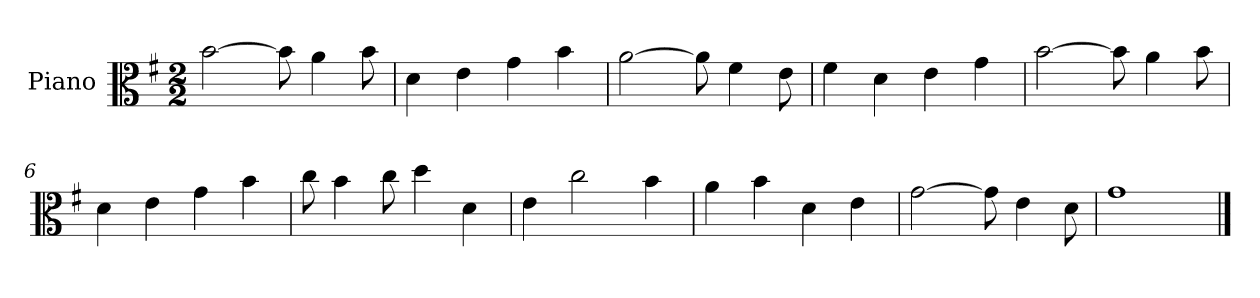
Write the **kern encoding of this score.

**kern
*part1
*staff1
*I"Piano
*I'Pno
*clefC3
*k[f#]
*G:
*M2/2
=1
[2b\
8b\]
4a\
8b\
=2
4d\
4e\
4g\
4b\
=3
[2a\
8a\]
4f#\
8e\
=4
4f#\
4d\
4e\
4g\
=5
[2b\
8b\]
4a\
8b\
=6
4d\
4e\
4g\
4b\
=7
8cc\
4b\
8cc\
4dd\
4d\
=8
4e\
2cc\
4b\
=9
4a\
4b\
4d\
4e\
=10
[2g\
8g\]
4e\
8d\
=11
1g
==
*-
